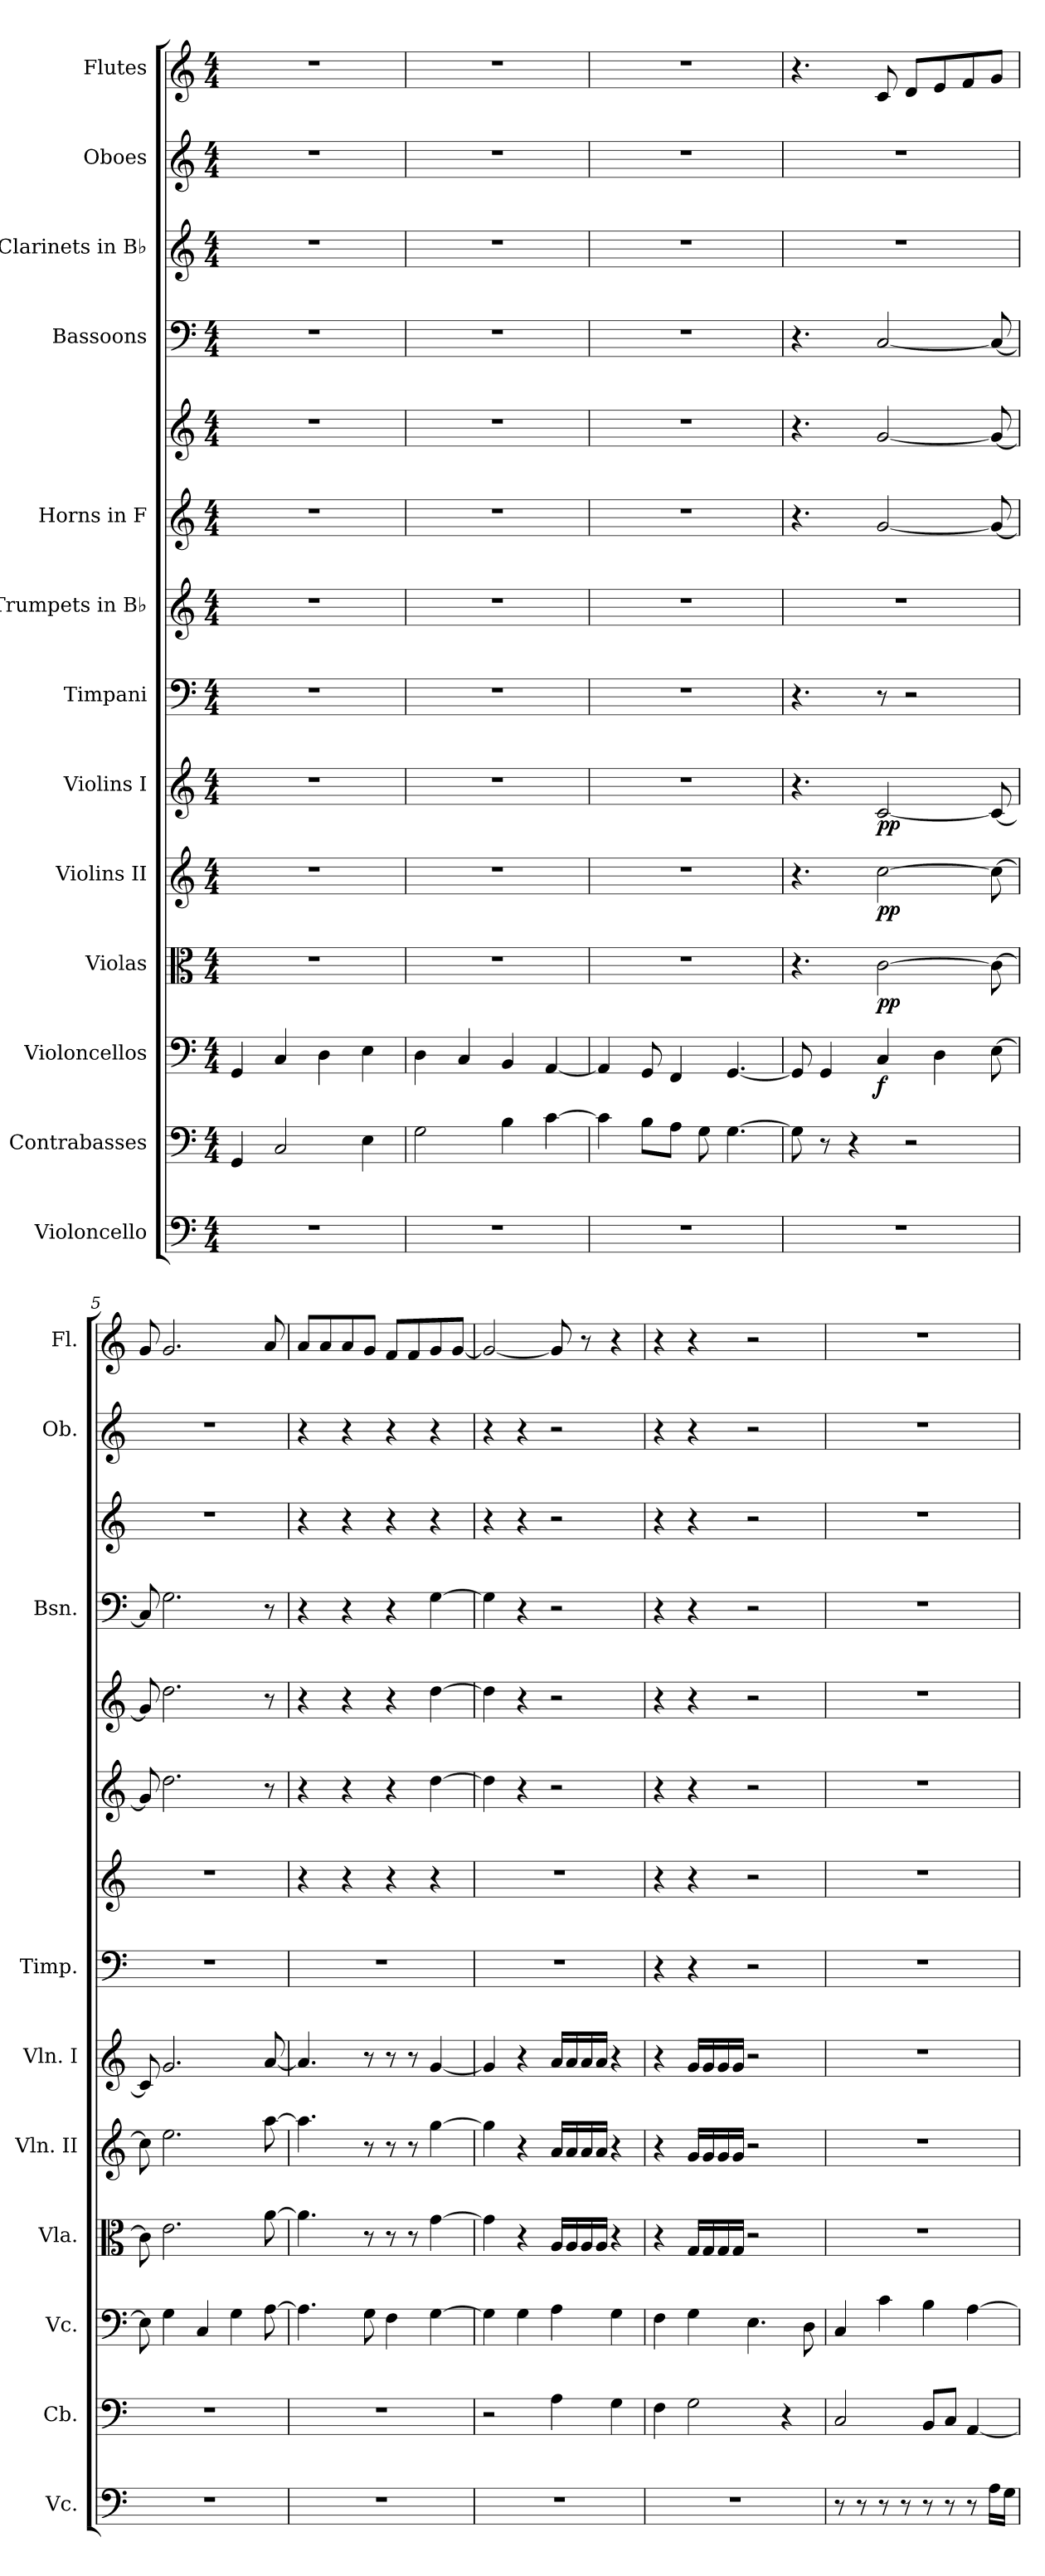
**kern	**kern	**kern	**dynam	**kern	**dynam	**kern	**dynam	**kern	**dynam	**kern	**kern	**kern	**kern	**kern	**kern	**kern	**kern
*part13	*part12	*part11	*part11	*part10	*part10	*part9	*part9	*part8	*part8	*part7	*part6	*part5	*part5	*part4	*part3	*part2	*part1
*staff14	*staff13	*staff12	*staff12	*staff11	*staff11	*staff10	*staff10	*staff9	*staff9	*staff8	*staff7	*staff6	*staff5	*staff4	*staff3	*staff2	*staff1
*I"Violoncello	*I"Contrabasses	*I"Violoncellos	*	*I"Violas	*	*I"Violins II	*	*I"Violins I	*	*I"Timpani	*I"Trumpets in B♭	*I"Horns in F	*	*I"Bassoons	*I"Clarinets in B♭	*I"Oboes	*I"Flutes
*I'Vc.	*I'Cb.	*I'Vc.	*	*I'Vla.	*	*I'Vln. II	*	*I'Vln. I	*	*I'Timp.	*	*	*	*I'Bsn.	*	*I'Ob.	*I'Fl.
*clefF4	*clefF4	*clefF4	*	*clefC3	*	*clefG2	*	*clefG2	*	*clefF4	*clefG2	*clefG2	*clefG2	*clefF4	*clefG2	*clefG2	*clefG2
*	*ITrd7c12	*	*	*	*	*	*	*	*	*	*ITrd1c2	*ITrd4c7	*ITrd4c7	*	*ITrd1c2	*	*
*k[]	*k[]	*k[]	*	*k[]	*	*k[]	*	*k[]	*	*k[]	*k[b-e-]	*k[b-]	*k[b-]	*k[]	*k[b-e-]	*k[]	*k[]
*M4/4	*M4/4	*M4/4	*	*M4/4	*	*M4/4	*	*M4/4	*	*M4/4	*M4/4	*M4/4	*M4/4	*M4/4	*M4/4	*M4/4	*M4/4
=1	=1	=1	=1	=1	=1	=1	=1	=1	=1	=1	=1	=1	=1	=1	=1	=1	=1
1r	4GGG/	4GG/	.	1r	.	1r	.	1r	.	1r	1r	1r	1r	1r	1r	1r	1r
.	2CC/	4C/	.	.	.	.	.	.	.	.	.	.	.	.	.	.	.
.	.	4D\	.	.	.	.	.	.	.	.	.	.	.	.	.	.	.
.	4EE\	4E\	.	.	.	.	.	.	.	.	.	.	.	.	.	.	.
=2	=2	=2	=2	=2	=2	=2	=2	=2	=2	=2	=2	=2	=2	=2	=2	=2	=2
1r	2GG\	4D\	.	1r	.	1r	.	1r	.	1r	1r	1r	1r	1r	1r	1r	1r
.	.	4C/	.	.	.	.	.	.	.	.	.	.	.	.	.	.	.
.	4BB\	4BB/	.	.	.	.	.	.	.	.	.	.	.	.	.	.	.
.	[4C\	[4AA/	.	.	.	.	.	.	.	.	.	.	.	.	.	.	.
=3	=3	=3	=3	=3	=3	=3	=3	=3	=3	=3	=3	=3	=3	=3	=3	=3	=3
1r	4C\]	4AA/]	.	1r	.	1r	.	1r	.	1r	1r	1r	1r	1r	1r	1r	1r
.	8BB\L	8GG/	.	.	.	.	.	.	.	.	.	.	.	.	.	.	.
.	8AA\J	4FF/	.	.	.	.	.	.	.	.	.	.	.	.	.	.	.
.	8GG\	.	.	.	.	.	.	.	.	.	.	.	.	.	.	.	.
.	[4.GG\	[4.GG/	.	.	.	.	.	.	.	.	.	.	.	.	.	.	.
=4	=4	=4	=4	=4	=4	=4	=4	=4	=4	=4	=4	=4	=4	=4	=4	=4	=4
1r	8GG\]	8GG/]	.	4.r	.	4.r	.	4.r	.	4.r	1r	4.r	4.r	4.r	1r	1r	4.r
.	8r	4GG/	.	.	.	.	.	.	.	.	.	.	.	.	.	.	.
.	4r	.	.	.	.	.	.	.	.	.	.	.	.	.	.	.	.
!	!	!	!LO:DY:b	!	!LO:DY:b	!	!LO:DY:b	!	!LO:DY:b	!	!	!	!	!	!	!	!
.	.	4C/	f	[2c\	pp	[2cc\	pp	[2c/	pp	8r	.	[2c/	[2c/	[2C/	.	.	8c/
.	2r	.	.	.	.	.	.	.	.	2r	.	.	.	.	.	.	8d/L
.	.	4D\	.	.	.	.	.	.	.	.	.	.	.	.	.	.	8e/
.	.	.	.	.	.	.	.	.	.	.	.	.	.	.	.	.	8f/
.	.	[8E\	.	8c\_	.	8cc\_	.	8c/_	.	.	.	8c/_	8c/_	8C/_	.	.	8g/J
=5	=5	=5	=5	=5	=5	=5	=5	=5	=5	=5	=5	=5	=5	=5	=5	=5	=5
1r	1r	8E\]	.	8c\]	.	8cc\]	.	8c/]	.	1r	1r	8c/]	8c/]	8C/]	1r	1r	8g/
.	.	4G\	.	2.e\	.	2.ee\	.	2.g/	.	.	.	2.g\	2.g\	2.G\	.	.	2.g/
.	.	4C/	.	.	.	.	.	.	.	.	.	.	.	.	.	.	.
.	.	4G\	.	.	.	.	.	.	.	.	.	.	.	.	.	.	.
.	.	[8A\	.	[8a\	.	[8aa\	.	[8a/	.	.	.	8r	8r	8r	.	.	8a/
!!LO:PB:g=z
=6	=6	=6	=6	=6	=6	=6	=6	=6	=6	=6	=6	=6	=6	=6	=6	=6	=6
1r	1r	4.A\]	.	4.a\]	.	4.aa\]	.	4.a/]	.	1r	4r	4r	4r	4r	4r	4r	8a/L
.	.	.	.	.	.	.	.	.	.	.	.	.	.	.	.	.	8a/
.	.	.	.	.	.	.	.	.	.	.	4r	4r	4r	4r	4r	4r	8a/
.	.	8G\	.	8r	.	8r	.	8r	.	.	.	.	.	.	.	.	8g/J
.	.	4F\	.	8r	.	8r	.	8r	.	.	4r	4r	4r	4r	4r	4r	8f/L
.	.	.	.	8r	.	8r	.	8r	.	.	.	.	.	.	.	.	8f/
.	.	[4G\	.	[4g\	.	[4gg\	.	[4g/	.	.	4r	[4g\	[4g\	[4G\	4r	4r	8g/
.	.	.	.	.	.	.	.	.	.	.	.	.	.	.	.	.	[8g/J
=7	=7	=7	=7	=7	=7	=7	=7	=7	=7	=7	=7	=7	=7	=7	=7	=7	=7
1r	2r	4G\]	.	4g\]	.	4gg\]	.	4g/]	.	1r	1r	4g\]	4g\]	4G\]	4r	4r	2g/_
.	.	4G\	.	4r	.	4r	.	4r	.	.	.	4r	4r	4r	4r	4r	.
.	4AA\	4A\	.	16A/LL	.	16a/LL	.	16a/LL	.	.	.	2r	2r	2r	2r	2r	8g/]
.	.	.	.	16A/	.	16a/	.	16a/	.	.	.	.	.	.	.	.	.
.	.	.	.	16A/	.	16a/	.	16a/	.	.	.	.	.	.	.	.	8r
.	.	.	.	16A/JJ	.	16a/JJ	.	16a/JJ	.	.	.	.	.	.	.	.	.
.	4GG\	4G\	.	4r	.	4r	.	4r	.	.	.	.	.	.	.	.	4r
=8	=8	=8	=8	=8	=8	=8	=8	=8	=8	=8	=8	=8	=8	=8	=8	=8	=8
1r	4FF\	4F\	.	4r	.	4r	.	4r	.	4r	4r	4r	4r	4r	4r	4r	4r
.	2GG\	4G\	.	16G/LL	.	16g/LL	.	16g/LL	.	4r	4r	4r	4r	4r	4r	4r	4r
.	.	.	.	16G/	.	16g/	.	16g/	.	.	.	.	.	.	.	.	.
.	.	.	.	16G/	.	16g/	.	16g/	.	.	.	.	.	.	.	.	.
.	.	.	.	16G/JJ	.	16g/JJ	.	16g/JJ	.	.	.	.	.	.	.	.	.
.	.	4.E\	.	2r	.	2r	.	2r	.	2r	2r	2r	2r	2r	2r	2r	2r
.	4r	.	.	.	.	.	.	.	.	.	.	.	.	.	.	.	.
.	.	8D\	.	.	.	.	.	.	.	.	.	.	.	.	.	.	.
=9	=9	=9	=9	=9	=9	=9	=9	=9	=9	=9	=9	=9	=9	=9	=9	=9	=9
8r	2CC/	4C/	.	1r	.	1r	.	1r	.	1r	1r	1r	1r	1r	1r	1r	1r
8r	.	.	.	.	.	.	.	.	.	.	.	.	.	.	.	.	.
8r	.	4c\	.	.	.	.	.	.	.	.	.	.	.	.	.	.	.
8r	.	.	.	.	.	.	.	.	.	.	.	.	.	.	.	.	.
8r	8BBB/L	4B\	.	.	.	.	.	.	.	.	.	.	.	.	.	.	.
8r	8CC/J	.	.	.	.	.	.	.	.	.	.	.	.	.	.	.	.
8r	[4AAA/	[4A\	.	.	.	.	.	.	.	.	.	.	.	.	.	.	.
16A\LL	.	.	.	.	.	.	.	.	.	.	.	.	.	.	.	.	.
16G\JJ	.	.	.	.	.	.	.	.	.	.	.	.	.	.	.	.	.
=	=	=	=	=	=	=	=	=	=	=	=	=	=	=	=	=	=
*-	*-	*-	*-	*-	*-	*-	*-	*-	*-	*-	*-	*-	*-	*-	*-	*-	*-
